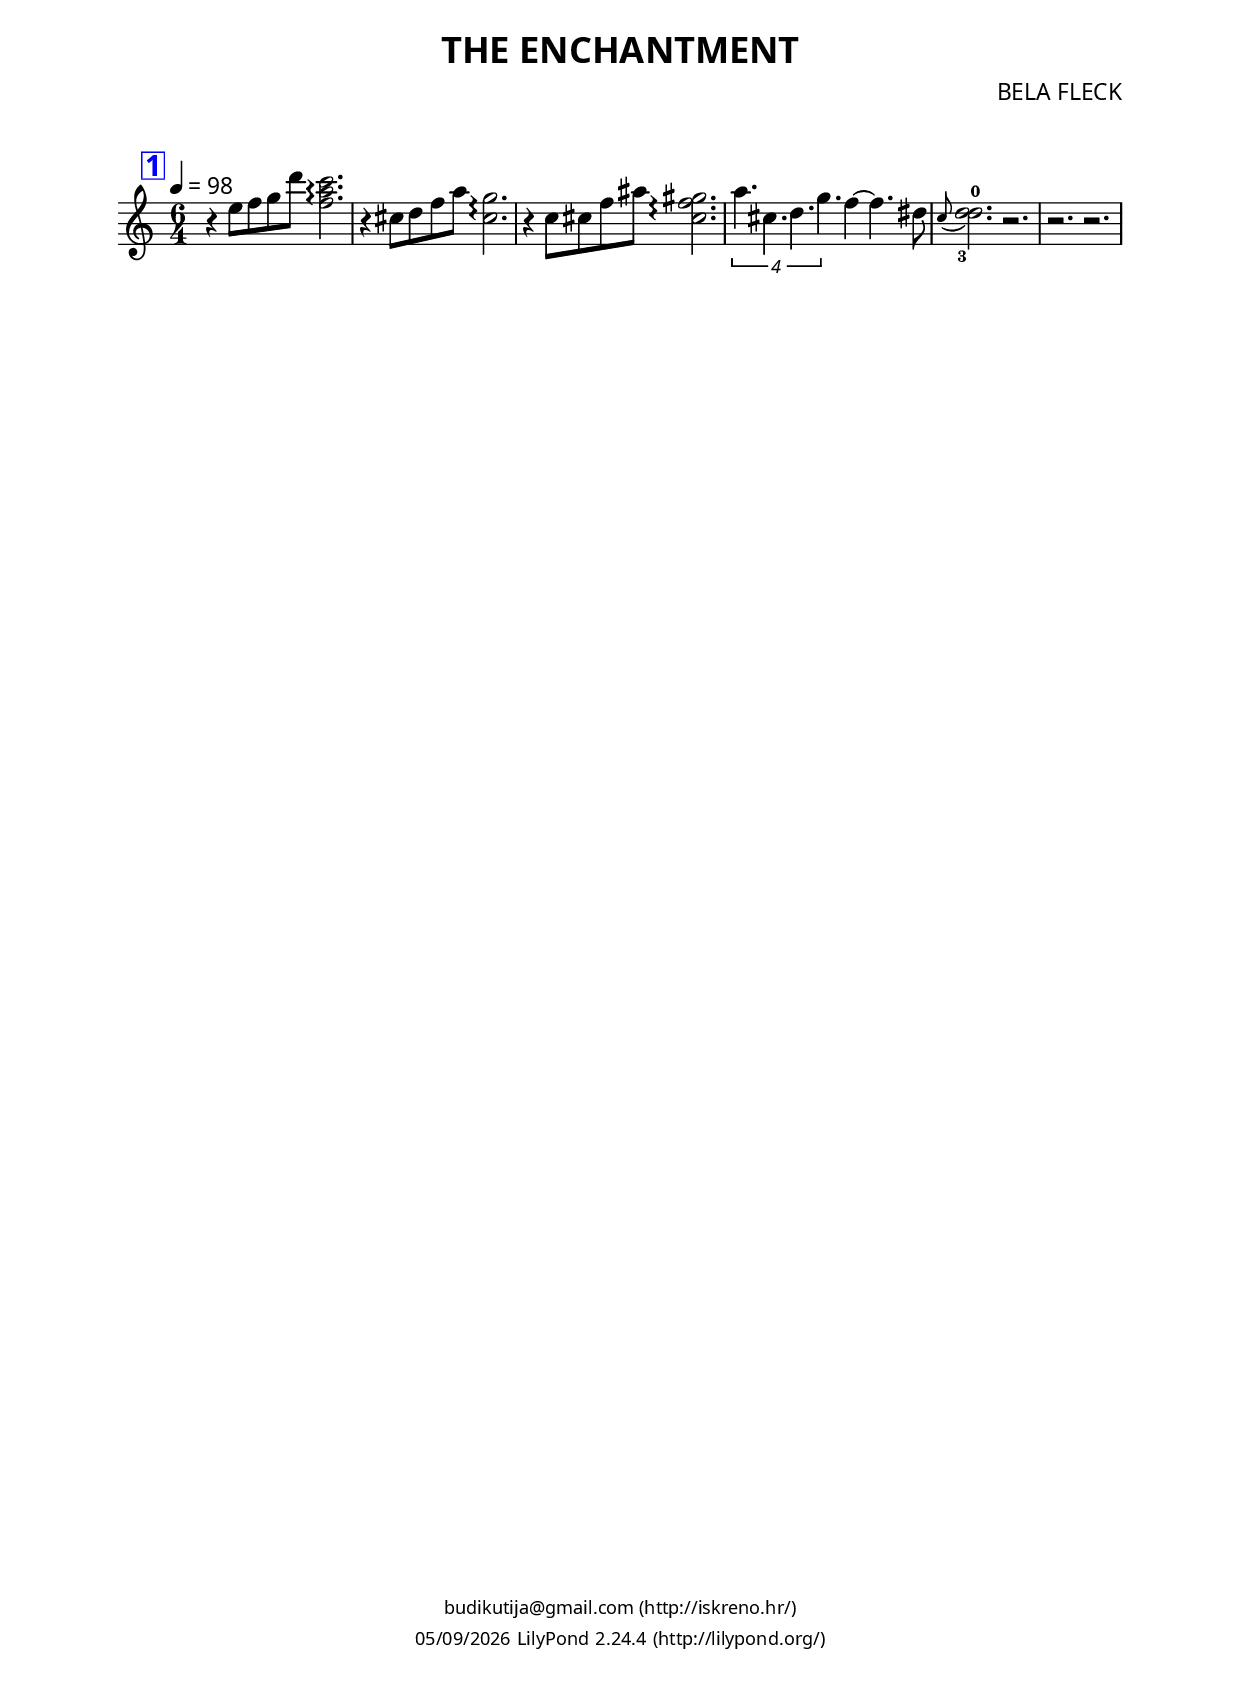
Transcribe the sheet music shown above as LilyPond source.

\version "2.16.0"
\include "deutsch.ly"

\header {
    composer = "BELA FLECK"
    poet = ""
    title = "THE ENCHANTMENT"
    subtitle = ""
    arranger = ""
}

#(set-default-paper-size "a4")
%#(set-global-staff-size 10)

\layout { 
  \context {
    \Voice
    \override BreathingSign #'font-name = #"Helvetica"
    \override BreathingSign #'font-size = #8
    \override BreathingSign #'text = \markup { \raise #0.2 "," }
    %\override BreathingSign #'text = \markup {
    %  \line {
    %    \musicglyph #"scripts.caesura.curved"
    %    \translate #'(-1.75 . 1.6)
    %    %\musicglyph #"scripts.ufermata"
    %	"bok"
    %  }
    %}	
    \override BreathingSign #'color = #blue
    %\Score markFormatter = #format-mark-box-letters    
  }
}

breathemoj = {
  \override Score.RehearsalMark #'extra-spacing-width = #'(0 . 0)
  \override Score.RehearsalMark #'extra-spacing-height = #'(-inf.0 . +inf.0) 
  \once \override Score.RehearsalMark #'X-offset = #0.05
  \once \override Score.RehearsalMark #'Y-offset = #-1.5
  \once \override Score.RehearsalMark #'outside-staff-priority = #1 
  %\override Score.RehearsalMark #'break-align-symbols = #'(breathing-sign)
  \mark \default
  \breathe
}

left = { \once \override LyricText #'X-offset = #-2.8 }

\layout { 
  \context {
    \Score markFormatter = #format-mark-box-numbers
    %\Score markFormatter = #format-mark-circle-numbers
    \override RehearsalMark #'self-alignment-X = #CENTER
    \override RehearsalMark #'color = #blue
    %\override StaffSymbol #'thickness = #0.5
    %\override Stem #'thickness = #2.5
    %\override Stem #'thickness = #10
    %\override StaffSymbol #'ledger-line-thickness = #'(0.2 . 0.2)
  }
  \context {
    \Lyrics
    \override LyricText #'font-size = #-1
    %\override LyricText #'font-family =#'
  } 
}

\header {
  title = \markup {  \override #'(font-name . "JohnSans Medium Pro Bold") \title }
  composer = \markup {  \override #'(font-name . "JohnSans Medium Pro") \composer }
  subtitle = \markup { \sans \subtitle }
  arranger = \markup {  \override #'(font-name . "JohnSans Medium Pro") \arranger }
  %copyright = \markup { \sans \copyright }
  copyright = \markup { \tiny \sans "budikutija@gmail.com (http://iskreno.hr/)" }
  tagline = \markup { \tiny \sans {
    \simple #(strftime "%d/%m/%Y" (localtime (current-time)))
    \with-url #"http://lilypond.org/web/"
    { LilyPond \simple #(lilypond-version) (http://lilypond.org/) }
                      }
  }
}

myStaffSize = #20
#(set-global-staff-size myStaffSize)
\paper {
  #(define fonts (make-pango-font-tree "JohnSans Text Pro" "Lilypond JohnSans White Pro" "Lilypond JohnSans Medium Pro" (/ myStaffSize 20)))
  markup-system-spacing #'padding = #7
  %system-system-spacing #'padding = #10
  indent = 0
  %paper-width = 138 \mm
  %paper-height = 214 \mm
  top-markup-spacing #'padding = #4
  markup-system-spacing #'padding = #5
  markup-system-spacing #'stretchability = #5
  score-system-spacing #'padding = #5
  last-bottom-spacing #'padding = #5
  score-markup-spacing #'padding = #5
  top-system-spacing #'padding = #5
  
  markup-markup-spacing #'padding = #3
  
  system-system-spacing #'padding = #2
  %system-system-spacing #'minimum-distance = #1
  system-system-spacing #'stretchability = #0
  score-system-spacing #'stretchability = #5
  %first-page-number = #16
  %print-first-page-number = ##t
  %auto-first-page-number = ##t
  %ragged-last-bottom=##t
  %annotate-spacing = ##t
  
  %oddHeaderMarkup = \markup { \override #'(font-name . "JohnSans Medium Pro") \abs-fontsize #16 \brojPjesme }
  %oddFooterMarkup = \markup { \fill-line { \center-column { \override #'(font-name . "JohnSans White Pro") \abs-fontsize #6 \copyright \override #'(font-name . "JohnSans Medium Pro") \brojStraniceLijevo}}}
  %evenFooterMarkup = \markup {\fill-line { \override #'(font-name . "JohnSans Medium Pro") \brojStraniceDesno }}
  
  %size A4 which is 210 × 297 mm
  left-margin = 20 \mm %10mm
  line-width = 170 \mm %paper-width - 20mm
  bottom-margin = 12 \mm
}

%\include "jazzChords_grand.ly"

note = \relative c'' {
    \time 6/4
    \tempo 4 = 98
    \key c \major
%    \set Score.markFormatter = #format-mark-box-letters
    
    %dio A
    \mark \default
    r4 e8 f g d' <f, a c>2.\arpeggio|
    r4 cis8 d f a <cis, g'>2.\arpeggio |
    r4 c8 cis f ais <cis, f gis>2.\arpeggio
    \times 2/4 {a'4. cis, d g} f4 ~ f4. dis8 |
    \grace c( <d-3 d-0>2.) r2. |
    r2. r2. |

    

%    \repeat volta 2 {
%    \partial8

}

%akordi = \chordmode {
%   \set chordChanges = ##t
% c
%}

%kiticaA = \lyricmode {
%\set stanza = #"1. "
%\skip4 \skip4
%}

%ref = \lyricmode {
%}

%kiticaB = \lyricmode {
%\set stanza = #"2. "
%}

%kiticaC = \lyricmode {
%\set stanza = #"3. "
%\skip4 \skip4
%}

\score {
	<<
%	\new ChordNames { \semiGermanChords \akordi }
	\new Staff { \note }
%        \addlyrics { \kiticaA \ref }
%        \addlyrics { \kiticaB }
%        \addlyrics { \kiticaC }
	>>
%	\midi {}
	}
